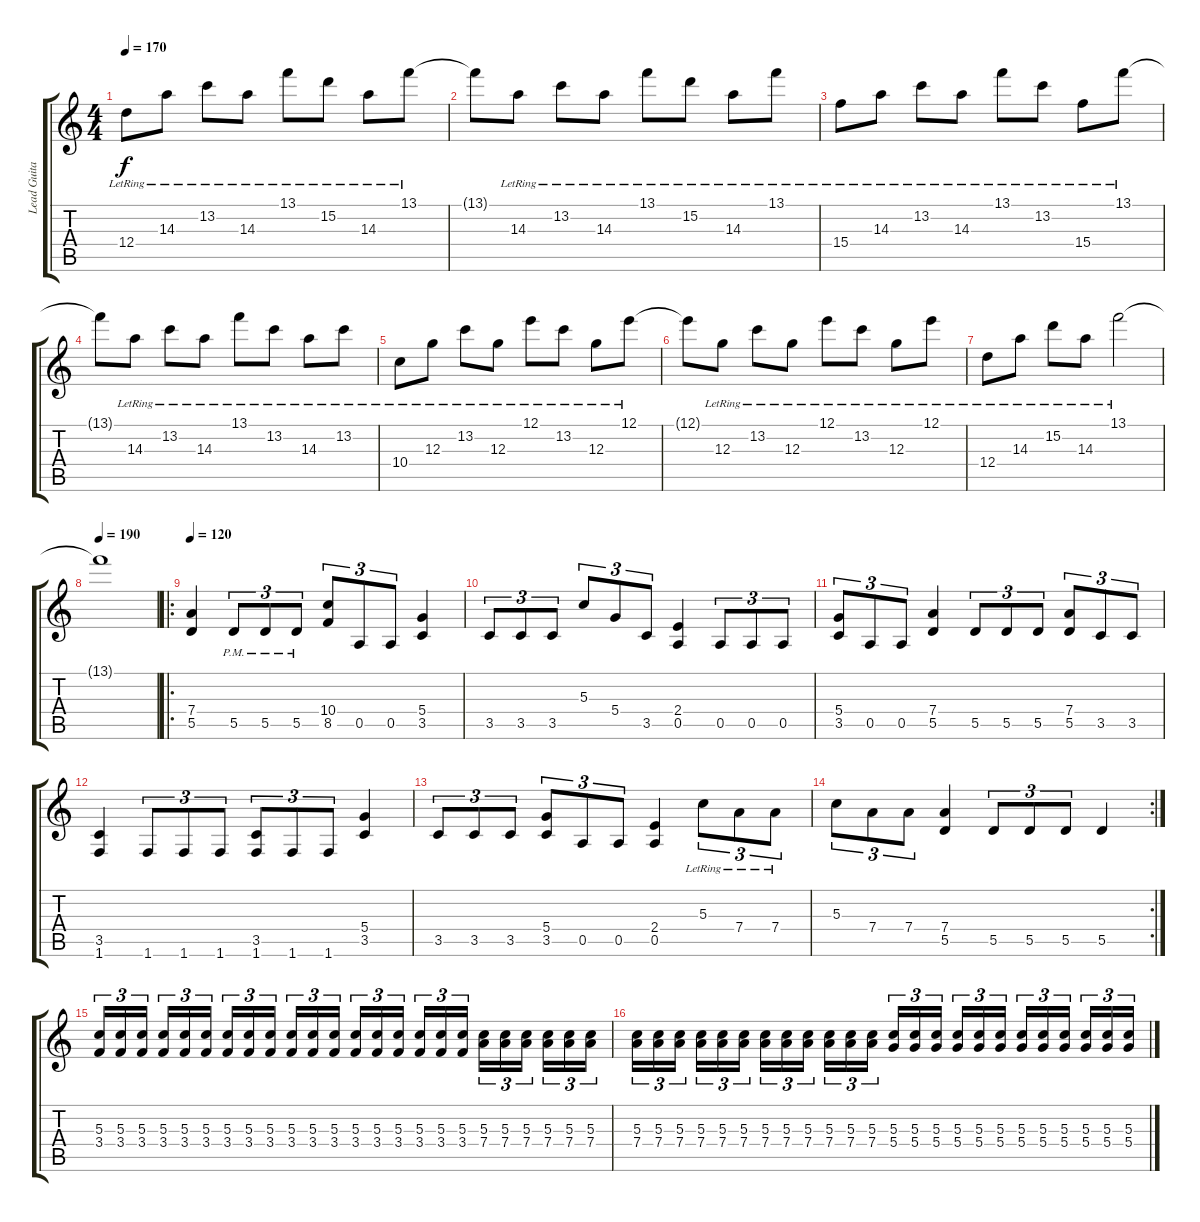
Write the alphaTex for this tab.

\track ("Lead Guitar" "Lead Guita") {instrument distortionguitar}
\staff {score tabs}
\tuning (E4 B3 G3 D3 A2 E2) {hide}
\ts (4 4)
\tempo 170
\clef g2
\ks c
12.4{lr}.8{dy f} 14.3{lr}.8 13.2{lr}.8 14.3{lr}.8 13.1{lr}.8 15.2{lr}.8 14.3{lr}.8 13.1{lr}.8 |
13.1{t}.8 14.3{lr}.8 13.2{lr}.8 14.3{lr}.8 13.1{lr}.8 15.2{lr}.8 14.3{lr}.8 13.1{lr}.8 |
15.4{lr}.8 14.3{lr}.8 13.2{lr}.8 14.3{lr}.8 13.1{lr}.8 13.2{lr}.8 15.4{lr}.8 13.1{lr}.8 |
13.1{t}.8 14.3{lr}.8 13.2{lr}.8 14.3{lr}.8 13.1{lr}.8 13.2{lr}.8 14.3{lr}.8 13.2{lr}.8 |
10.4{lr}.8 12.3{lr}.8 13.2{lr}.8 12.3{lr}.8 12.1{lr}.8 13.2{lr}.8 12.3{lr}.8 12.1{lr}.8 |
12.1{t}.8 12.3{lr}.8 13.2{lr}.8 12.3{lr}.8 12.1{lr}.8 13.2{lr}.8 12.3{lr}.8 12.1{lr}.8 |
12.4{lr}.8 14.3{lr}.8 15.2{lr}.8 14.3{lr}.8 13.1{lr}.2 |
\tempo 190
13.1{t}.1 |
\ro
\tempo 120
(7.4 5.5).4 5.5{pm}.8{tu (3 2)} 5.5{pm}.8{tu (3 2)} 5.5{pm}.8{tu (3 2)} (10.4 8.5).8{tu (3 2)} 0.5.8{tu (3 2)} 0.5.8{tu (3 2)} (5.4 3.5).4 |
3.5.8{tu (3 2)} 3.5.8{tu (3 2)} 3.5.8{tu (3 2)} 5.3.8{tu (3 2)} 5.4.8{tu (3 2)} 3.5.8{tu (3 2)} (2.4 0.5).4 0.5.8{tu (3 2)} 0.5.8{tu (3 2)} 0.5.8{tu (3 2)} |
(5.4 3.5).8{tu (3 2)} 0.5.8{tu (3 2)} 0.5.8{tu (3 2)} (7.4 5.5).4 5.5.8{tu (3 2)} 5.5.8{tu (3 2)} 5.5.8{tu (3 2)} (7.4 5.5).8{tu (3 2)} 3.5.8{tu (3 2)} 3.5.8{tu (3 2)} |
(3.5 1.6).4 1.6.8{tu (3 2)} 1.6.8{tu (3 2)} 1.6.8{tu (3 2)} (3.5 1.6).8{tu (3 2)} 1.6.8{tu (3 2)} 1.6.8{tu (3 2)} (5.4 3.5).4 |
3.5.8{tu (3 2)} 3.5.8{tu (3 2)} 3.5.8{tu (3 2)} (5.4 3.5).8{tu (3 2)} 0.5.8{tu (3 2)} 0.5.8{tu (3 2)} (2.4 0.5).4 5.3{lr}.8{tu (3 2)} 7.4{lr}.8{tu (3 2)} 7.4{lr}.8{tu (3 2)} |
\rc 2
5.3.8{tu (3 2)} 7.4.8{tu (3 2)} 7.4.8{tu (3 2)} (7.4 5.5).4 5.5.8{tu (3 2)} 5.5.8{tu (3 2)} 5.5.8{tu (3 2)} 5.5.4 |
(5.3 3.4).16{tu (3 2)} (5.3 3.4).16{tu (3 2)} (5.3 3.4).16{tu (3 2) beam splitsecondary} (5.3 3.4).16{tu (3 2)} (5.3 3.4).16{tu (3 2)} (5.3 3.4).16{tu (3 2)} (5.3 3.4).16{tu (3 2)} (5.3 3.4).16{tu (3 2)} (5.3 3.4).16{tu (3 2) beam splitsecondary} (5.3 3.4).16{tu (3 2)} (5.3 3.4).16{tu (3 2)} (5.3 3.4).16{tu (3 2)} (5.3 3.4).16{tu (3 2)} (5.3 3.4).16{tu (3 2)} (5.3 3.4).16{tu (3 2) beam splitsecondary} (5.3 3.4).16{tu (3 2)} (5.3 3.4).16{tu (3 2)} (5.3 3.4).16{tu (3 2)} (5.3 7.4).16{tu (3 2)} (5.3 7.4).16{tu (3 2)} (5.3 7.4).16{tu (3 2) beam splitsecondary} (5.3 7.4).16{tu (3 2)} (5.3 7.4).16{tu (3 2)} (5.3 7.4).16{tu (3 2)} |
(5.3 7.4).16{tu (3 2)} (5.3 7.4).16{tu (3 2)} (5.3 7.4).16{tu (3 2) beam splitsecondary} (5.3 7.4).16{tu (3 2)} (5.3 7.4).16{tu (3 2)} (5.3 7.4).16{tu (3 2)} (5.3 7.4).16{tu (3 2)} (5.3 7.4).16{tu (3 2)} (5.3 7.4).16{tu (3 2) beam splitsecondary} (5.3 7.4).16{tu (3 2)} (5.3 7.4).16{tu (3 2)} (5.3 7.4).16{tu (3 2)} (5.3 5.4).16{tu (3 2)} (5.3 5.4).16{tu (3 2)} (5.3 5.4).16{tu (3 2) beam splitsecondary} (5.3 5.4).16{tu (3 2)} (5.3 5.4).16{tu (3 2)} (5.3 5.4).16{tu (3 2)} (5.3 5.4).16{tu (3 2)} (5.3 5.4).16{tu (3 2)} (5.3 5.4).16{tu (3 2) beam splitsecondary} (5.3 5.4).16{tu (3 2)} (5.3 5.4).16{tu (3 2)} (5.3 5.4).16{tu (3 2)}
